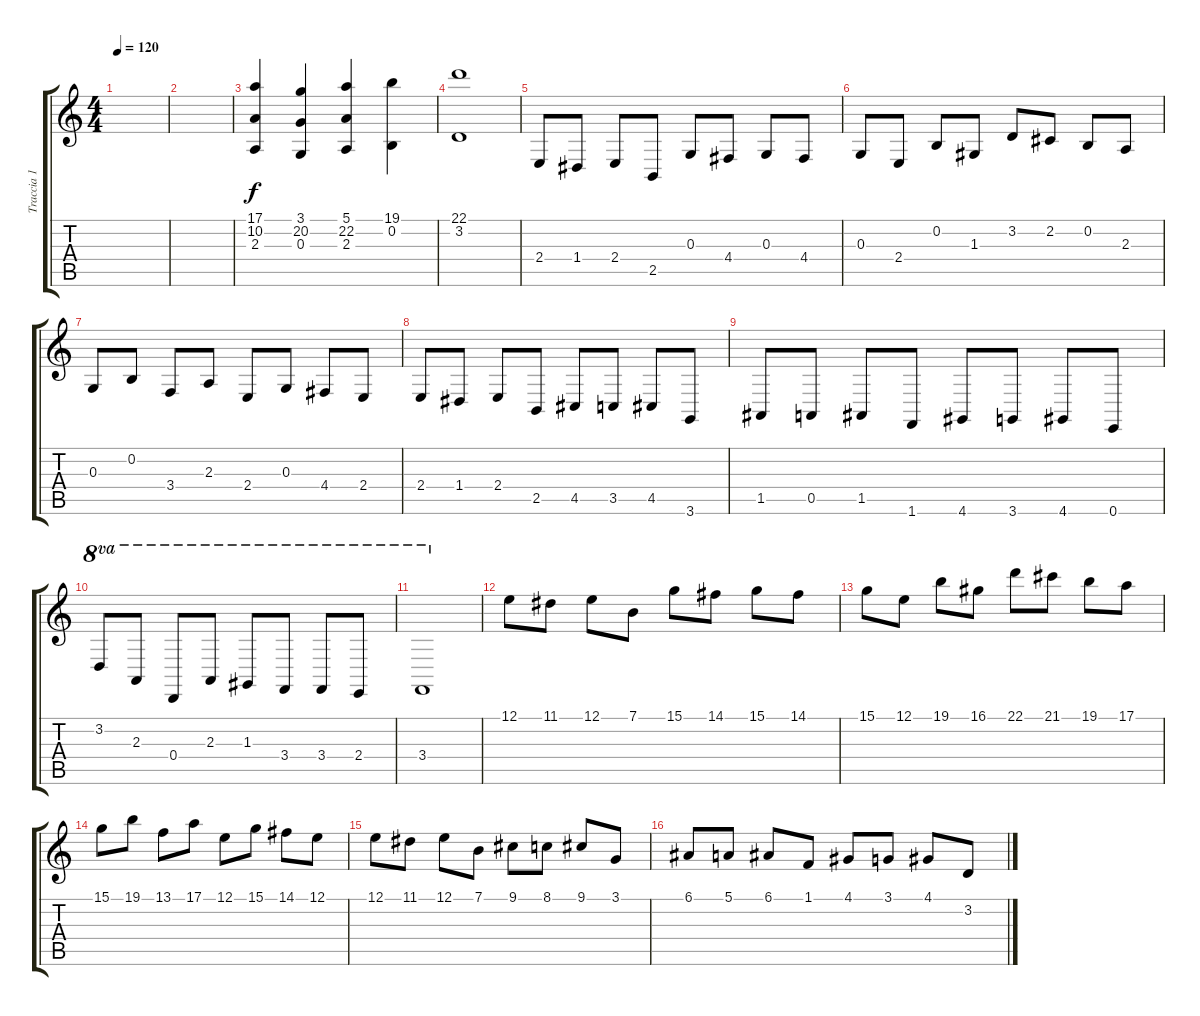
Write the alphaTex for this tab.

\track ("Traccia 1" "Traccia 1") {instrument pad3polysynth}
\staff {score tabs}
\tuning (E4 B3 G3 D3 A2 E2) {hide}
\ts (4 4)
\tempo 120
\clef g2
\ks c
|
|
(17.1 10.2 2.3).4 (3.1 20.2 0.3).4 (5.1 22.2 2.3).4 (19.1 0.2).4 |
(22.1 3.2).1 |
2.4.8 1.4.8 2.4.8 2.5.8 0.3.8 4.4.8 0.3.8 4.4.8 |
0.3.8 2.4.8 0.2.8 1.3.8 3.2.8 2.2.8 0.2.8 2.3.8 |
0.3.8 0.2.8 3.4.8 2.3.8 2.4.8 0.3.8 4.4.8 2.4.8 |
2.4.8 1.4.8 2.4.8 2.5.8 4.5.8 3.5.8 4.5.8 3.6.8 |
1.5.8 0.5.8 1.5.8 1.6.8 4.6.8 3.6.8 4.6.8 0.6.8 |
3.2.8{ot 8va} 2.3.8{ot 8va} 0.4.8{ot 8va} 2.3.8{ot 8va} 1.3.8{ot 8va} 3.4.8{ot 8va} 3.4.8{ot 8va} 2.4.8{ot 8va} |
3.4.1{ot 8va} |
12.1.8 11.1.8 12.1.8 7.1.8 15.1.8 14.1.8 15.1.8 14.1.8 |
15.1.8 12.1.8 19.1.8 16.1.8 22.1.8 21.1.8 19.1.8 17.1.8 |
15.1.8 19.1.8 13.1.8 17.1.8 12.1.8 15.1.8 14.1.8 12.1.8 |
12.1.8 11.1.8 12.1.8 7.1.8 9.1.8 8.1.8 9.1.8 3.1.8 |
6.1.8 5.1.8 6.1.8 1.1.8 4.1.8 3.1.8 4.1.8 3.2.8
